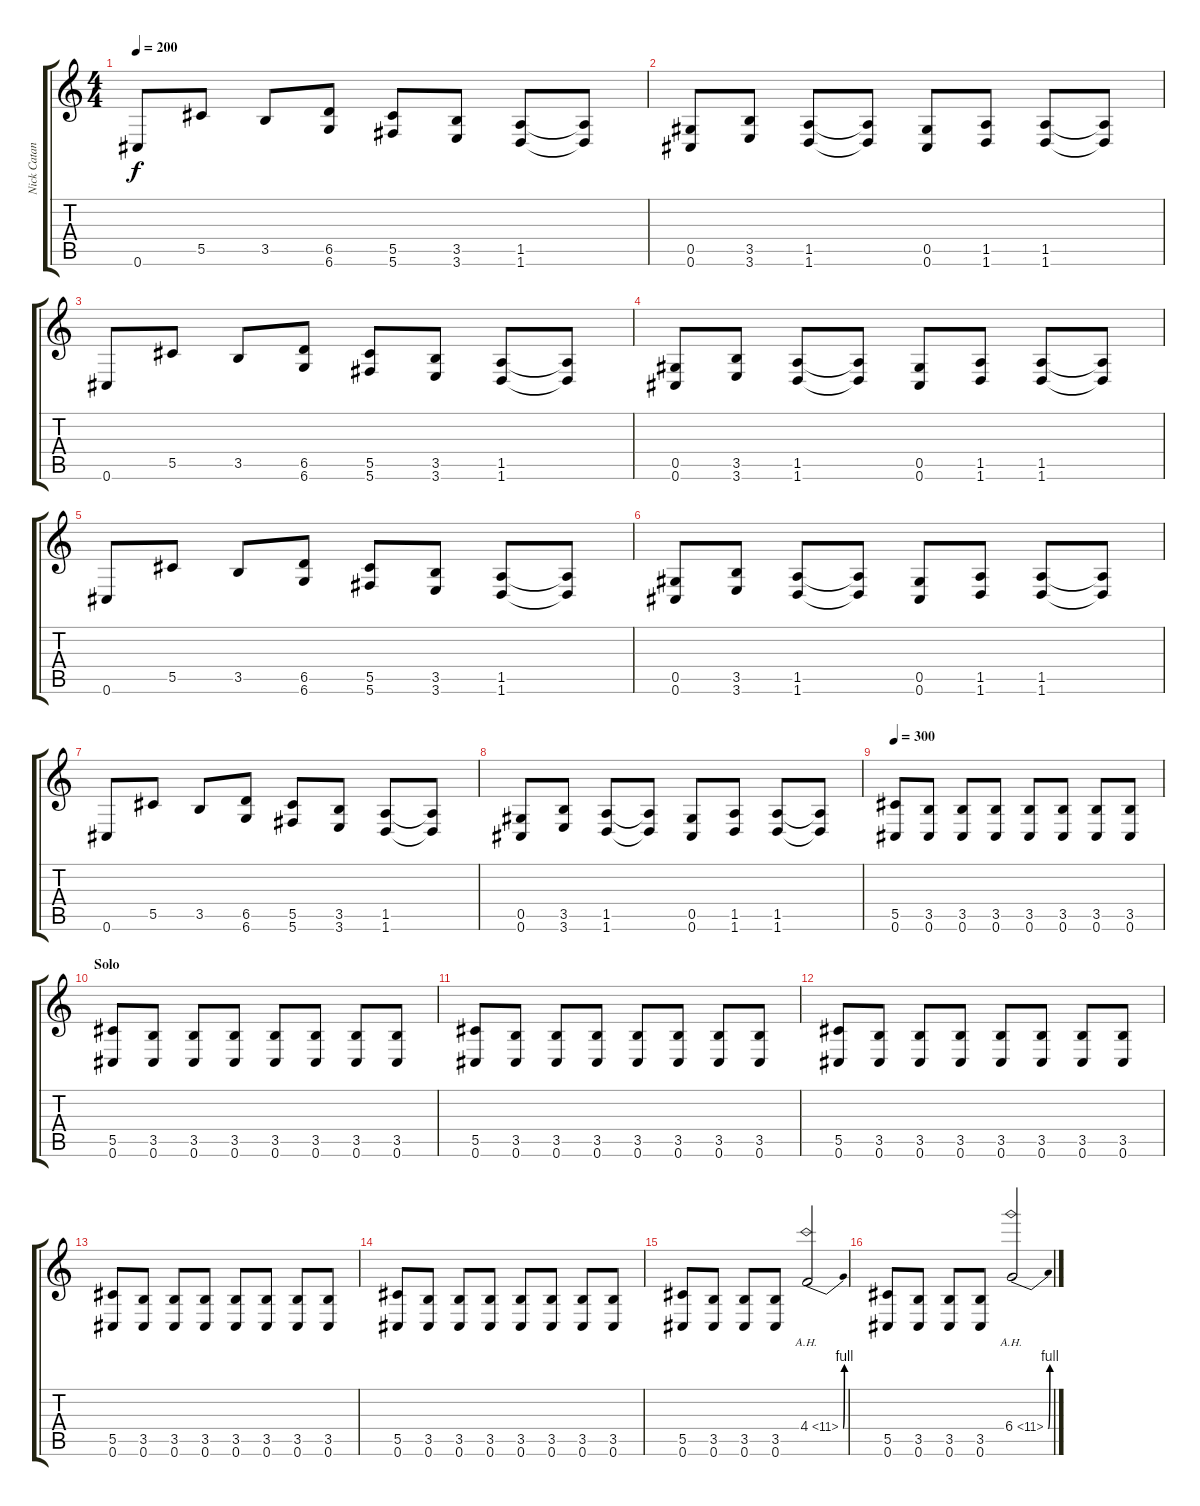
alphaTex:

\track ("Nick Catanese" "Nick Catan") {instrument distortionguitar}
\staff {score tabs}
\tuning (Eb4 Bb3 Gb3 Db3 Ab2 Db2) {hide}
\ts (4 4)
\tempo 200
\clef g2
\ks c
0.6.8{dy f} 5.5.8 3.5.8 (6.5 6.6).8 (5.5 5.6).8 (3.5 3.6).8 (1.5 1.6).8 (1.5{t} 1.6{t}).8 |
(0.5 0.6).8 (3.5 3.6).8 (1.5 1.6).8 (1.5{t} 1.6{t}).8 (0.5 0.6).8 (1.5 1.6).8 (1.5 1.6).8 (1.5{t} 1.6{t}).8 |
0.6.8 5.5.8 3.5.8 (6.5 6.6).8 (5.5 5.6).8 (3.5 3.6).8 (1.5 1.6).8 (1.5{t} 1.6{t}).8 |
(0.5 0.6).8 (3.5 3.6).8 (1.5 1.6).8 (1.5{t} 1.6{t}).8 (0.5 0.6).8 (1.5 1.6).8 (1.5 1.6).8 (1.5{t} 1.6{t}).8 |
0.6.8 5.5.8 3.5.8 (6.5 6.6).8 (5.5 5.6).8 (3.5 3.6).8 (1.5 1.6).8 (1.5{t} 1.6{t}).8 |
(0.5 0.6).8 (3.5 3.6).8 (1.5 1.6).8 (1.5{t} 1.6{t}).8 (0.5 0.6).8 (1.5 1.6).8 (1.5 1.6).8 (1.5{t} 1.6{t}).8 |
0.6.8 5.5.8 3.5.8 (6.5 6.6).8 (5.5 5.6).8 (3.5 3.6).8 (1.5 1.6).8 (1.5{t} 1.6{t}).8 |
(0.5 0.6).8 (3.5 3.6).8 (1.5 1.6).8 (1.5{t} 1.6{t}).8 (0.5 0.6).8 (1.5 1.6).8 (1.5 1.6).8 (1.5{t} 1.6{t}).8 |
\tempo 300
(5.5 0.6).8 (3.5 0.6).8 (3.5 0.6).8 (3.5 0.6).8 (3.5 0.6).8 (3.5 0.6).8 (3.5 0.6).8 (3.5 0.6).8 |
\section ("" "Solo")
(5.5 0.6).8 (3.5 0.6).8 (3.5 0.6).8 (3.5 0.6).8 (3.5 0.6).8 (3.5 0.6).8 (3.5 0.6).8 (3.5 0.6).8 |
(5.5 0.6).8 (3.5 0.6).8 (3.5 0.6).8 (3.5 0.6).8 (3.5 0.6).8 (3.5 0.6).8 (3.5 0.6).8 (3.5 0.6).8 |
(5.5 0.6).8 (3.5 0.6).8 (3.5 0.6).8 (3.5 0.6).8 (3.5 0.6).8 (3.5 0.6).8 (3.5 0.6).8 (3.5 0.6).8 |
(5.5 0.6).8 (3.5 0.6).8 (3.5 0.6).8 (3.5 0.6).8 (3.5 0.6).8 (3.5 0.6).8 (3.5 0.6).8 (3.5 0.6).8 |
(5.5 0.6).8 (3.5 0.6).8 (3.5 0.6).8 (3.5 0.6).8 (3.5 0.6).8 (3.5 0.6).8 (3.5 0.6).8 (3.5 0.6).8 |
(5.5 0.6).8 (3.5 0.6).8 (3.5 0.6).8 (3.5 0.6).8 4.4{be (bend 0 0 60 4) ah 7}.2 |
(5.5 0.6).8 (3.5 0.6).8 (3.5 0.6).8 (3.5 0.6).8 6.4{be (bend 0 0 60 4) ah 5}.2
